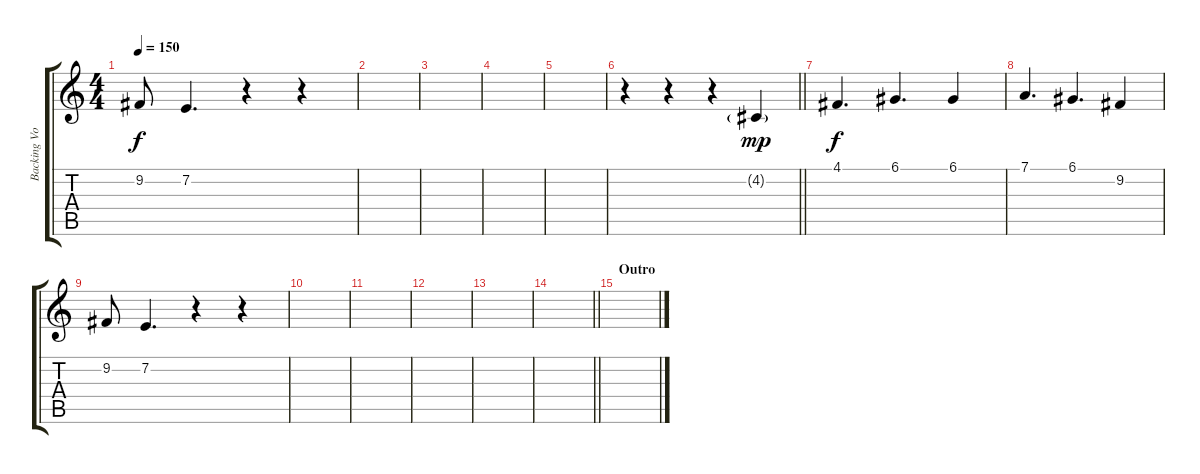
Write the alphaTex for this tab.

\track ("Backing Vocals" "Backing Vo") {instrument lead6voice}
\staff {score tabs}
\tuning (D4 A3 F3 C3 G2 D2) {hide}
\ts (4 4)
\tempo 150
\clef g2
\ks c
9.2.8{dy f} 7.2.4{d} r.4 r.4 |
|
|
|
|
\barLineRight lightlight
r.4 r.4 r.4 4.2{g}.4{dy mp} |
\section ("" "")
4.1.4{d dy f} 6.1.4{d} 6.1.4 |
7.1.4{d} 6.1.4{d} 9.2.4 |
9.2.8 7.2.4{d} r.4 r.4 |
|
|
|
|
\barLineRight lightlight
|
\section ("" "Outro")
